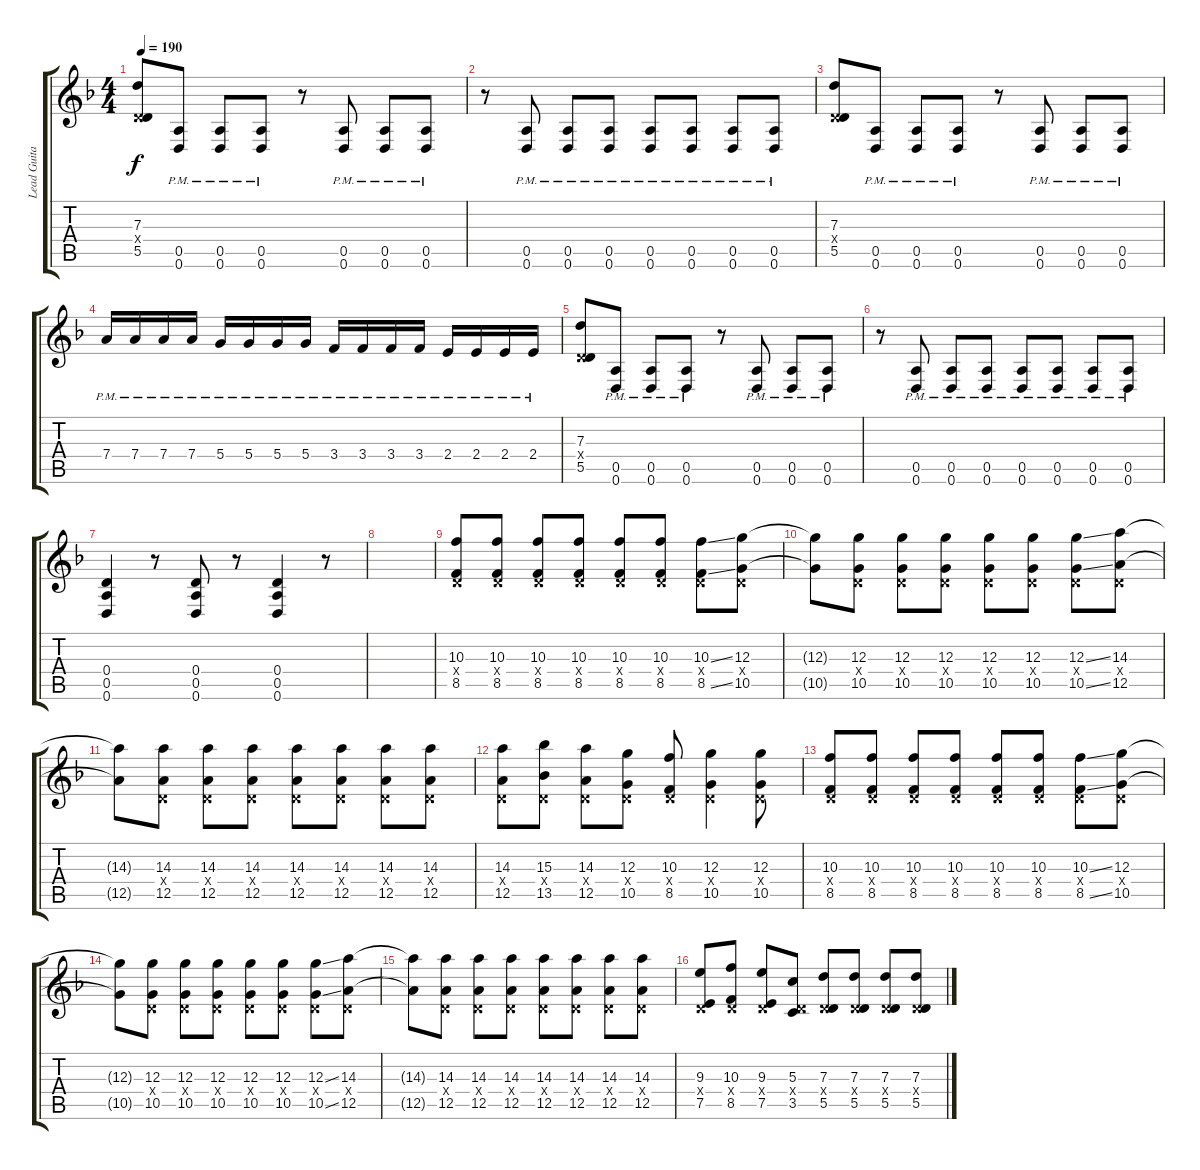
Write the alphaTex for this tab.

\track ("Lead Guitar (Chris)" "Lead Guita") {instrument distortionguitar}
\staff {score tabs}
\tuning (E4 B3 G3 D3 A2 D2) {hide}
\ts (4 4)
\tempo 190
\clef g2
\ks dminor
(7.3 0.4{x} 5.5).8{dy f} (0.5{pm} 0.6{pm}).8 (0.5{pm} 0.6{pm}).8 (0.5{pm} 0.6{pm}).8 r.8 (0.5{pm} 0.6{pm}).8 (0.5{pm} 0.6{pm}).8 (0.5{pm} 0.6{pm}).8 |
r.8 (0.5{pm} 0.6{pm}).8 (0.5{pm} 0.6{pm}).8 (0.5{pm} 0.6{pm}).8 (0.5{pm} 0.6{pm}).8 (0.5{pm} 0.6{pm}).8 (0.5{pm} 0.6{pm}).8 (0.5{pm} 0.6{pm}).8 |
(7.3 0.4{x} 5.5).8 (0.5{pm} 0.6{pm}).8 (0.5{pm} 0.6{pm}).8 (0.5{pm} 0.6{pm}).8 r.8 (0.5{pm} 0.6{pm}).8 (0.5{pm} 0.6{pm}).8 (0.5{pm} 0.6{pm}).8 |
7.4{pm}.16 7.4{pm}.16 7.4{pm}.16 7.4{pm}.16 5.4{pm}.16 5.4{pm}.16 5.4{pm}.16 5.4{pm}.16 3.4{pm}.16 3.4{pm}.16 3.4{pm}.16 3.4{pm}.16 2.4{pm}.16 2.4{pm}.16 2.4{pm}.16 2.4{pm}.16 |
(7.3 0.4{x} 5.5).8 (0.5{pm} 0.6{pm}).8 (0.5{pm} 0.6{pm}).8 (0.5{pm} 0.6{pm}).8 r.8 (0.5{pm} 0.6{pm}).8 (0.5{pm} 0.6{pm}).8 (0.5{pm} 0.6{pm}).8 |
r.8 (0.5{pm} 0.6{pm}).8 (0.5{pm} 0.6{pm}).8 (0.5{pm} 0.6{pm}).8 (0.5{pm} 0.6{pm}).8 (0.5{pm} 0.6{pm}).8 (0.5{pm} 0.6{pm}).8 (0.5{pm} 0.6{pm}).8 |
(0.4 0.5 0.6).4 r.8 (0.4 0.5 0.6).8 r.8 (0.4 0.5 0.6).4 r.8 |
|
(10.3 0.4{x} 8.5).8 (10.3 0.4{x} 8.5).8 (10.3 0.4{x} 8.5).8 (10.3 0.4{x} 8.5).8 (10.3 0.4{x} 8.5).8 (10.3 0.4{x} 8.5).8 (10.3{ss} 0.4{x} 8.5{ss}).8 (12.3 0.4{x} 10.5).8 |
(12.3{t} 10.5{t}).8 (12.3 0.4{x} 10.5).8 (12.3 0.4{x} 10.5).8 (12.3 0.4{x} 10.5).8 (12.3 0.4{x} 10.5).8 (12.3 0.4{x} 10.5).8 (12.3{ss} 0.4{x} 10.5{ss}).8 (14.3 0.4{x} 12.5).8 |
(14.3{t} 12.5{t}).8 (14.3 0.4{x} 12.5).8 (14.3 0.4{x} 12.5).8 (14.3 0.4{x} 12.5).8 (14.3 0.4{x} 12.5).8 (14.3 0.4{x} 12.5).8 (14.3 0.4{x} 12.5).8 (14.3 0.4{x} 12.5).8 |
(14.3 0.4{x} 12.5).8 (15.3 0.4{x} 13.5).8 (14.3 0.4{x} 12.5).8 (12.3 0.4{x} 10.5).8 (10.3 0.4{x} 8.5).8 (12.3 0.4{x} 10.5).4 (12.3 0.4{x} 10.5).8 |
(10.3 0.4{x} 8.5).8 (10.3 0.4{x} 8.5).8 (10.3 0.4{x} 8.5).8 (10.3 0.4{x} 8.5).8 (10.3 0.4{x} 8.5).8 (10.3 0.4{x} 8.5).8 (10.3{ss} 0.4{x} 8.5{ss}).8 (12.3 0.4{x} 10.5).8 |
(12.3{t} 10.5{t}).8 (12.3 0.4{x} 10.5).8 (12.3 0.4{x} 10.5).8 (12.3 0.4{x} 10.5).8 (12.3 0.4{x} 10.5).8 (12.3 0.4{x} 10.5).8 (12.3{ss} 0.4{x} 10.5{ss}).8 (14.3 0.4{x} 12.5).8 |
(14.3{t} 12.5{t}).8 (14.3 0.4{x} 12.5).8 (14.3 0.4{x} 12.5).8 (14.3 0.4{x} 12.5).8 (14.3 0.4{x} 12.5).8 (14.3 0.4{x} 12.5).8 (14.3 0.4{x} 12.5).8 (14.3 0.4{x} 12.5).8 |
(9.3 0.4{x} 7.5).8 (10.3 0.4{x} 8.5).8 (9.3 0.4{x} 7.5).8 (5.3 0.4{x} 3.5).8 (7.3 0.4{x} 5.5).8 (7.3 0.4{x} 5.5).8 (7.3 0.4{x} 5.5).8 (7.3 0.4{x} 5.5).8
